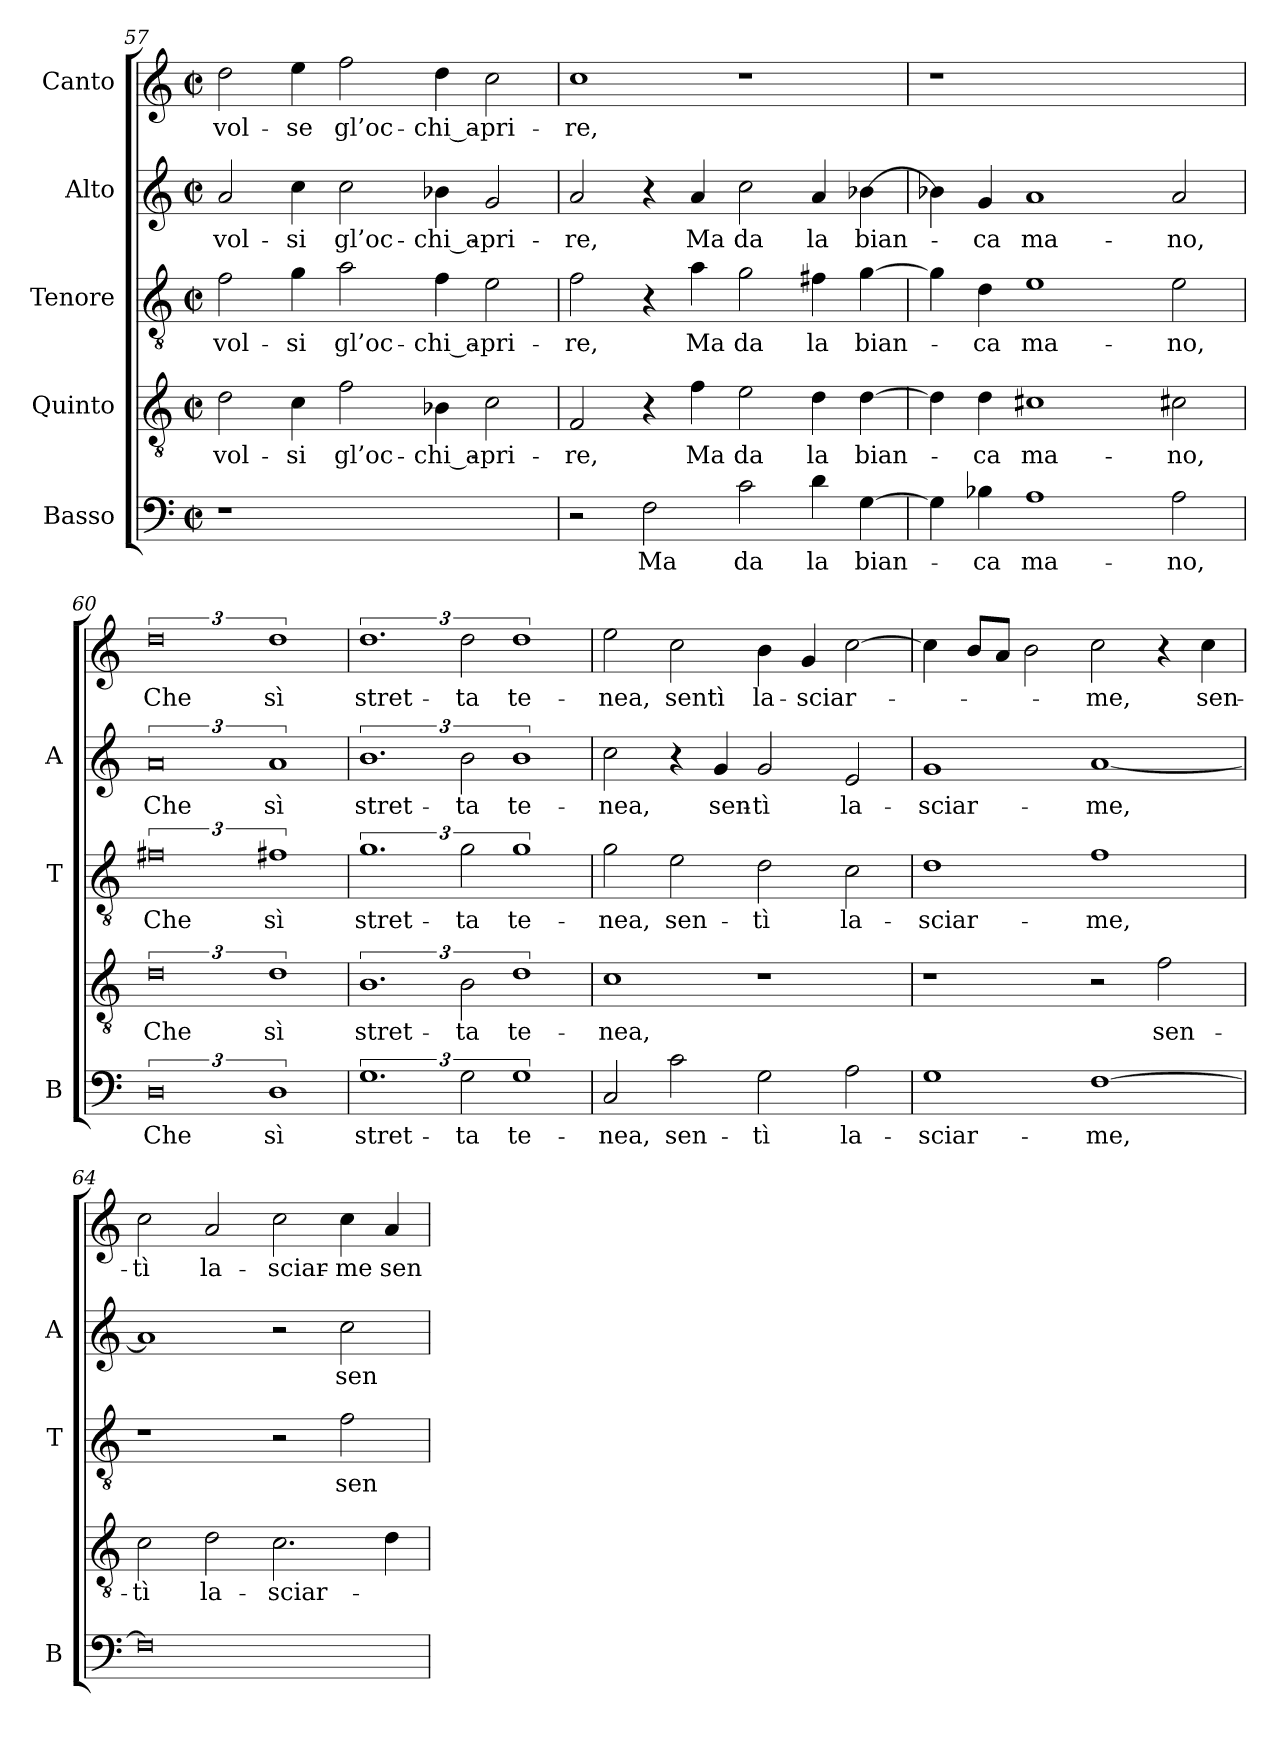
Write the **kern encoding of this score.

**kern	**text	**kern	**text	**kern	**text	**kern	**text	**kern	**text
*part5	*part5	*part4	*part4	*part3	*part3	*part2	*part2	*part1	*part1
*staff5	*staff5	*staff4	*staff4	*staff3	*staff3	*staff2	*staff2	*staff1	*staff1
*I"Basso	*	*I"Quinto	*	*I"Tenore	*	*I"Alto	*	*I"Canto	*
*I'B	*	*	*	*I'T	*	*I'A	*	*	*
*clefF4	*	*clefGv2	*	*clefGv2	*	*clefG2	*	*clefG2	*
*k[]	*	*k[]	*	*k[]	*	*k[]	*	*k[]	*
*C:	*	*C:	*	*C:	*	*C:	*	*C:	*
*M2/2	*	*M2/2	*	*M2/2	*	*M2/2	*	*M2/2	*
*met(c|)	*	*met(c|)	*	*met(c|)	*	*met(c|)	*	*met(c|)	*
=57	=57	=57	=57	=57	=57	=57	=57	=57	=57
1r	.	2d	vol-	2f	vol-	2a	vol-	2dd	vol-
.	.	4c	-si	4g	-si	4cc	-si	4ee	-se
.	.	2f	gl’oc-	2a	gl’oc-	2cc	gl’oc-	2ff	gl’oc-
1ryy	.	.	.	.	.	.	.	.	.
.	.	4B-X	chi_a-	4f	chi_a-	4b-X	chi_a-	4dd	chi_a-
.	.	2c	pri-	2e	pri-	2g	pri-	2cc	pri-
=58	=58	=58	=58	=58	=58	=58	=58	=58	=58
2r	.	2F	-re,	2f	-re,	2a	-re,	1cc	-re,
2F	-Ma	4r	.	4r	.	4r	.	.	.
.	.	4f	-Ma	4a	-Ma	4a	-Ma	.	.
2c	-da	2e	-da	2g	-da	2cc	-da	1r	.
4d	-la	4d	-la	4f#X	-la	4a	-la	.	.
[4G	bian-	[4d	bian-	[4g	bian-	[4b-X	bian-	.	.
=59	=59	=59	=59	=59	=59	=59	=59	=59	=59
4G]	.	4d]	.	4g]	.	4b-X]	.	1r	.
4B-X	-ca	4d	-ca	4d	-ca	4g	-ca	.	.
1A	ma-	1c#X	ma-	1e	ma-	1a	ma-	.	.
.	.	.	.	.	.	.	.	1ryy	.
2A	-no,	2c#X	-no,	2e	-no,	2a	-no,	.	.
!!LO:PB:g=z
=60	=60	=60	=60	=60	=60	=60	=60	=60	=60
3%4D	-Che	3%4d	-Che	3%4f#X	-Che	3%4a	-Che	3%4dd	-Che
3%2D	-sì	3%2d	-sì	3%2f#X	-sì	3%2a	-sì	3%2dd	-sì
=61	=61	=61	=61	=61	=61	=61	=61	=61	=61
3%2.G	stret-	3%2.B	stret-	3%2.g	stret-	3%2.b	stret-	3%2.dd	stret-
3G	-ta	3B	-ta	3g	-ta	3b	-ta	3dd	-ta
3%2G	te-	3%2d	te-	3%2g	te-	3%2b	te-	3%2dd	te-
=62	=62	=62	=62	=62	=62	=62	=62	=62	=62
2C	-nea,	1c	-nea,	2g	-nea,	2cc	-nea,	2ee	-nea,
2c	sen-	.	.	2e	sen-	4r	.	2cc	-sentì
.	.	.	.	.	.	4g	sen-	.	.
2G	-tì	1r	.	2d	-tì	2g	-tì	4b	la-
.	.	.	.	.	.	.	.	4g	sciar-
2A	la-	.	.	2c	la-	2e	la-	[2cc	.
=63	=63	=63	=63	=63	=63	=63	=63	=63	=63
1G	sciar-	1r	.	1d	sciar-	1g	sciar-	4cc]	.
.	.	.	.	.	.	.	.	8bL	.
.	.	.	.	.	.	.	.	8aJ	.
.	.	.	.	.	.	.	.	2b	.
[1F	-me,	2r	.	1f	-me,	[1a	-me,	2cc	-me,
.	.	2f	sen-	.	.	.	.	4r	.
.	.	.	.	.	.	.	.	4cc	sen-
=64	=64	=64	=64	=64	=64	=64	=64	=64	=64
0F]	.	2c	-tì	1r	.	1a]	.	2cc	-tì
.	.	2d	la-	.	.	.	.	2a	la-
.	.	2.c	sciar-	2r	.	2r	.	2cc	sciar-
.	.	.	.	2f	sen-	2cc	sen-	4cc	-me
.	.	4d	.	.	.	.	.	4a	sen-
=	=	=	=	=	=	=	=	=	=
*-	*-	*-	*-	*-	*-	*-	*-	*-	*-
